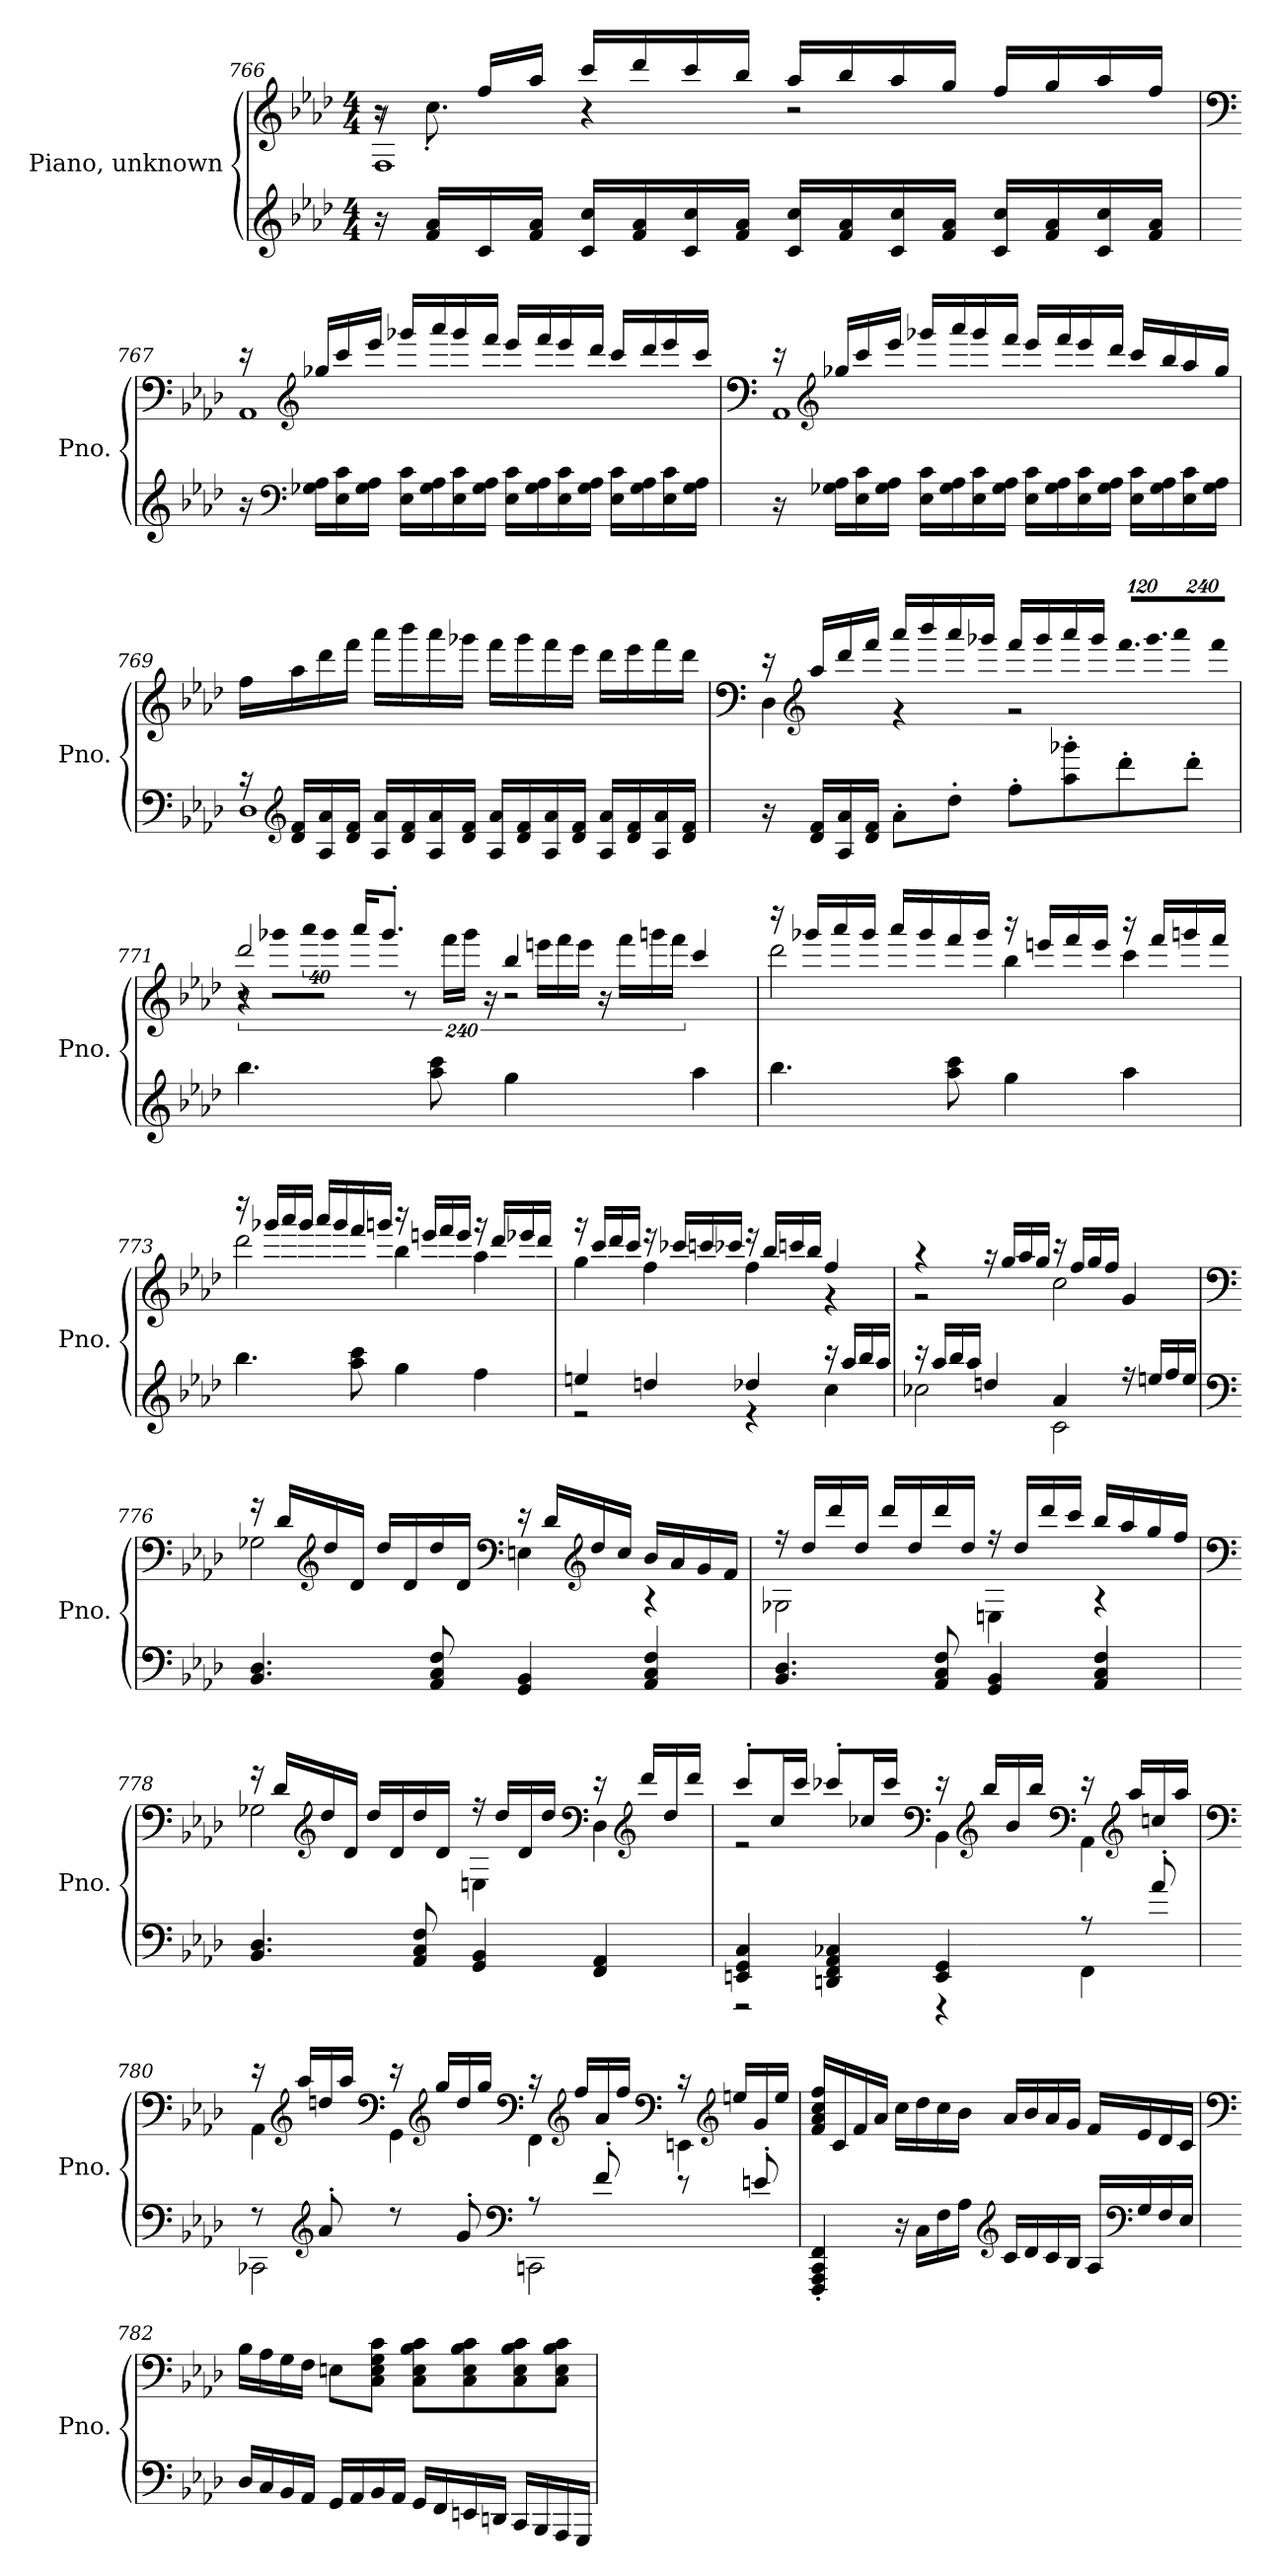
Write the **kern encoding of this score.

**kern	**kern
*part1	*part1
*staff2	*staff1
*I"Piano, unknown	*
*I'Pno.	*
*clefG2	*clefG2
*k[b-e-a-d-]	*k[b-e-a-d-]
*M4/4	*M4/4
=766	=766
*	*^
*	*	*^
16r	8r	16r	1F
16f/ 16a-/LL	.	8.cc'\	.
16c/	16ff/LL	.	.
16f/ 16a-/JJ	16aa-/JJ	.	.
16c/ 16cc/LL	16ccc/LL	4r	.
16f/ 16a-/	16ddd-/	.	.
16c/ 16cc/	16ccc/	.	.
16f/ 16a-/JJ	16bb-/JJ	.	.
16c/ 16cc/LL	16aa-/LL	2r	.
16f/ 16a-/	16bb-/	.	.
16c/ 16cc/	16aa-/	.	.
16f/ 16a-/JJ	16gg/JJ	.	.
16c/ 16cc/LL	16ff/LL	.	.
16f/ 16a-/	16gg/	.	.
16c/ 16cc/	16aa-/	.	.
16f/ 16a-/JJ	16ff/JJ	.	.
*	*v	*v	*v
!!LO:LB:g=z
=767	=767
*	*clefF4
*	*^
16r	16r	1AA-
*clefF4	*clefG2	*
16G-X\ 16A-\LL	16gg-X/LL	.
16E-\ 16c\	16ccc/	.
16G-\ 16A-\JJ	16eee-/JJ	.
16E-\ 16c\LL	16ggg-X/LL	.
16G-\ 16A-\	16aaa-/	.
16E-\ 16c\	16ggg-/	.
16G-\ 16A-\JJ	16fff/JJ	.
16E-\ 16c\LL	16eee-/LL	.
16G-\ 16A-\	16fff/	.
16E-\ 16c\	16eee-/	.
16G-\ 16A-\JJ	16ddd-/JJ	.
16E-\ 16c\LL	16ccc/LL	.
16G-\ 16A-\	16ddd-/	.
16E-\ 16c\	16eee-/	.
16G-\ 16A-\JJ	16ccc/JJ	.
!!LO:LB:g=z	!!
=768	=768	=768
*	*clefF4	*
16r	16r	1AA-
*	*clefG2	*
16G-X\ 16A-\LL	16gg-X/LL	.
16E-\ 16c\	16ccc/	.
16G-\ 16A-\JJ	16eee-/JJ	.
16E-\ 16c\LL	16ggg-X/LL	.
16G-\ 16A-\	16aaa-/	.
16E-\ 16c\	16ggg-/	.
16G-\ 16A-\JJ	16fff/JJ	.
16E-\ 16c\LL	16eee-/LL	.
16G-\ 16A-\	16fff/	.
16E-\ 16c\	16eee-/	.
16G-\ 16A-\JJ	16ddd-/JJ	.
16E-\ 16c\LL	16ccc/LL	.
16G-\ 16A-\	16bb-/	.
16E-\ 16c\	16aa-/	.
16G-\ 16A-\JJ	16gg-/JJ	.
*	*v	*v
!!LO:PB:g=z
=769	=769
*^	*
16r	1D-	16ff\LL
*clefG2	*	*
16d-/ 16f/LL	.	16aa-\
16A-/ 16a-/	.	16ddd-\
16d-/ 16f/JJ	.	16fff\JJ
16A-/ 16a-/LL	.	16aaa-\LL
16d-/ 16f/	.	16bbb-\
16A-/ 16a-/	.	16aaa-\
16d-/ 16f/JJ	.	16ggg-X\JJ
16A-/ 16a-/LL	.	16fff\LL
16d-/ 16f/	.	16ggg-\
16A-/ 16a-/	.	16fff\
16d-/ 16f/JJ	.	16eee-\JJ
16A-/ 16a-/LL	.	16ddd-\LL
16d-/ 16f/	.	16eee-\
16A-/ 16a-/	.	16fff\
16d-/ 16f/JJ	.	16ddd-\JJ
*v	*v	*
!!LO:LB:g=z
=770	=770
*	*clefF4
*	*^
16r	16r	4D-\
*	*clefG2	*
16d-/ 16f/LL	16aa-/LL	.
16A-/ 16a-/	16ddd-/	.
16d-/ 16f/JJ	16fff/JJ	.
8a-'\L	16aaa-/LL	4r
.	16bbb-/	.
8dd-'\J	16aaa-/	.
.	16ggg-X/JJ	.
8ff'\L	16fff/LL	2r
.	16ggg-/	.
8aa-\' 8ggg-X\'	16aaa-/	.
.	16ggg-/JJ	.
*	*Xbrackettup	*
!	!LO:N:vis=32.	!
8ddd-'\	1920%103fff/LLL	.
!	!LO:N:vis=32.	!
.	1920%103ggg-/J	.
!	!LO:N:vis=16	!
.	1920%137aaa-/	.
8ddd-'\J	.	.
!	!LO:N:vis=16	!
.	1920%137fff/JJ	.
!!LO:LB:g=z
=771	=771	=771
*	*	*brackettup
!	!	!LO:N:vis=16
*	*	*^
4.bb-\	4r	1920%137r	2ddd-/
!	!	!LO:N:vis=16	!
.	.	1920%137ggg-X\LL	.
!	!	!LO:N:vis=32	!
.	.	640%23aaa-\K	.
!	!	!LO:N:vis=16	!
.	.	1920%137ggg-\JJ	.
.	16aaa-/KL	8r	.
.	8.ggg-'/J	.	.
8aa-\ 8ccc\	.	16fff\LL	.
.	.	16ggg-\JJ	.
4gg\	2r	16r	4bb-/
.	.	16eeen\LL	.
.	.	16fff\	.
.	.	16eee\JJ	.
4aa-\	.	16r	4ccc/
.	.	16fff\LL	.
.	.	16gggn\	.
.	.	16fff\JJ	.
*	*	*v	*v
!!LO:LB:g=z
=772	=772	=772
4.bb-\	16r	2ddd-\
.	16ggg-X/LL	.
.	16aaa-/	.
.	16ggg-/JJ	.
.	16aaa-/LL	.
.	16ggg-/	.
8aa-\ 8ccc\	16fff/	.
.	16ggg-/JJ	.
4gg\	16r	4bb-\
.	16eeen/LL	.
.	16fff/	.
.	16eee/JJ	.
4aa-\	16r	4ccc\
.	16fff/LL	.
.	16gggn/	.
.	16fff/JJ	.
!!LO:LB:g=z	!!
=773	=773	=773
4.bb-\	16r	2ddd-\
.	16ggg-X/LL	.
.	16aaa-/	.
.	16ggg-/JJ	.
.	16aaa-/LL	.
.	16ggg-/	.
8aa-\ 8ccc\	16fff/	.
.	16gggn/JJ	.
4gg\	16r	4bb-\
.	16eeen/LL	.
.	16fff/	.
.	16eee/JJ	.
4ff\	16r	4aa-\
.	16ddd-/LL	.
.	16eee-X/	.
.	16ddd-/JJ	.
!!LO:LB:g=z	!!
=774	=774	=774
*^	*	*
4een/	2r	16r	4gg\
.	.	16ccc/LL	.
.	.	16ddd-/	.
.	.	16ccc/JJ	.
4ddn/	.	16r	4ff\
.	.	16ccc-X/LL	.
.	.	16cccn/	.
.	.	16ccc-X/JJ	.
4dd-X/	4r	16r	4ff\
.	.	16bb-/LL	.
.	.	16cccn/	.
.	.	16bb-/JJ	.
16r	4cc\	4ff/	4r
16aa-/LL	.	.	.
16bb-/	.	.	.
16aa-/JJ	.	.	.
=775	=775	=775	=775
16r	2cc-X\	4r	2r
16aa-/LL	.	.	.
16bb-/	.	.	.
16aa-/JJ	.	.	.
4ddn/	.	16r	.
.	.	16gg/LL	.
.	.	16aa-/	.
.	.	16gg/JJ	.
4a-/	2c\	16r	2cc\
.	.	16ff/LL	.
.	.	16gg/	.
.	.	16ff/JJ	.
16r	.	4g/	.
16een/LL	.	.	.
16ff/	.	.	.
16ee/JJ	.	.	.
*v	*v	*	*
!!LO:PB:g=z	!!
=776	=776	=776
*clefF4	*clefF4	*
4.BB-/ 4.D-/	16r	2G-X\
.	16d-/LL	.
*	*clefG2	*
.	16dd-/	.
.	16d-/JJ	.
.	16dd-/LL	.
.	16d-/	.
8AA-/ 8C/ 8F/	16dd-/	.
.	16d-/JJ	.
*	*clefF4	*
4GG/ 4BB-/	16r	4En\
.	16d-/LL	.
*	*clefG2	*
.	16dd-/	.
.	16cc/JJ	.
4AA-/ 4C/ 4F/	16b-/LL	4r
.	16a-/	.
.	16g/	.
.	16f/JJ	.
=777	=777	=777
4.BB-/ 4.D-/	16r	2G-X\
.	16dd-/LL	.
.	16ddd-/	.
.	16dd-/JJ	.
.	16ddd-/LL	.
.	16dd-/	.
8AA-/ 8C/ 8F/	16ddd-/	.
.	16dd-/JJ	.
4GG/ 4BB-/	16r	4En\
.	16dd-/LL	.
.	16ddd-/	.
.	16ccc/JJ	.
4AA-/ 4C/ 4F/	16bb-/LL	4r
.	16aa-/	.
.	16gg/	.
.	16ff/JJ	.
!!LO:LB:g=z	!!
=778	=778	=778
*	*clefF4	*
4.BB-/ 4.D-/	16r	2G-X\
.	16d-/LL	.
*	*clefG2	*
.	16dd-/	.
.	16d-/JJ	.
.	16dd-/LL	.
.	16d-/	.
8AA-/ 8C/ 8F/	16dd-/	.
.	16d-/JJ	.
4GG/ 4BB-/	16r	4En\
.	16dd-/LL	.
.	16d-/	.
.	16dd-/JJ	.
*	*clefF4	*
4FF/ 4AA-/	16r	4D-\
*	*clefG2	*
.	16ddd-/LL	.
.	16dd-/	.
.	16ddd-/JJ	.
!!LO:LB:g=z	!!
=779	=779	=779
*^	*	*
4EEn/ 4GG/ 4C/	2r	8ccc'/L	2r
.	.	16cc/L	.
.	.	16ccc/JJ	.
4DDn/ 4FF/ 4AA-/ 4C-X/	.	8ccc-X'/L	.
.	.	16cc-X/L	.
.	.	16ccc-/JJ	.
*	*	*clefF4	*
4EE/ 4GG/	4r	16r	4BB-\
*	*	*clefG2	*
.	.	16bb-/LL	.
.	.	16b-/	.
.	.	16bb-/JJ	.
*	*	*clefF4	*
8r	4FF\	16r	4AA-\
*	*	*clefG2	*
.	.	16aa-/LL	.
8a-'/	.	16ccn/	.
.	.	16aa-/JJ	.
!!LO:LB:g=z	!!
=780	=780	=780	=780
*	*	*clefF4	*
8r	2CC-X\	16r	4AA-\
*	*	*clefG2	*
.	.	16aa-/LL	.
*clefG2	*	*	*
8a-'/	.	16ddn/	.
.	.	16aa-/JJ	.
*	*	*clefF4	*
8r	.	16r	4GG\
*	*	*clefG2	*
.	.	16gg/LL	.
8g'/	.	16dd/	.
.	.	16gg/JJ	.
*clefF4	*	*clefF4	*
8r	2CCn\	16r	4FF\
*	*	*clefG2	*
.	.	16ff/LL	.
8f'/	.	16a-/	.
.	.	16ff/JJ	.
*	*	*clefF4	*
8r	.	16r	4EEn\
*	*	*clefG2	*
.	.	16een/LL	.
8en'/	.	16g/	.
.	.	16ee/JJ	.
*v	*v	*	*
*	*v	*v
!!LO:LB:g=z
=781	=781
4FFF/' 4AAA-/' 4CC/' 4FF/'	16f/ 16a-/ 16cc/ 16ff/LL
.	16c/
.	16f/
.	16a-/JJ
16r	16cc\LL
16C\LL	16dd-\
16F\	16cc\
16A-\JJ	16b-\JJ
*clefG2	*
16c/LL	16a-/LL
16d-/	16b-/
16c/	16a-/
16B-/JJ	16g/JJ
16A-/LL	16f/LL
*clefF4	*
16G/	16e-/
16F/	16d-/
16E-/JJ	16c/JJ
=782	=782
*	*clefF4
16D-/LL	16B-\LL
16C/	16A-\
16BB-/	16G\
16AA-/JJ	16F\JJ
16GG/LL	8En\L
16AA-/	.
16BB-/	8C\ 8E\ 8G\ 8c\J
16AA-/JJ	.
16GG/LL	8C\ 8E\ 8B-\ 8c\L
16FF/	.
16EEn/	8C\ 8E\ 8B-\ 8c\
16DDn/JJ	.
16CC/LL	8C\ 8E\ 8B-\ 8c\
16BBB-/	.
16AAA-/	8C\ 8E\ 8B-\ 8c\J
16GGG/JJ	.
=	=
*-	*-
